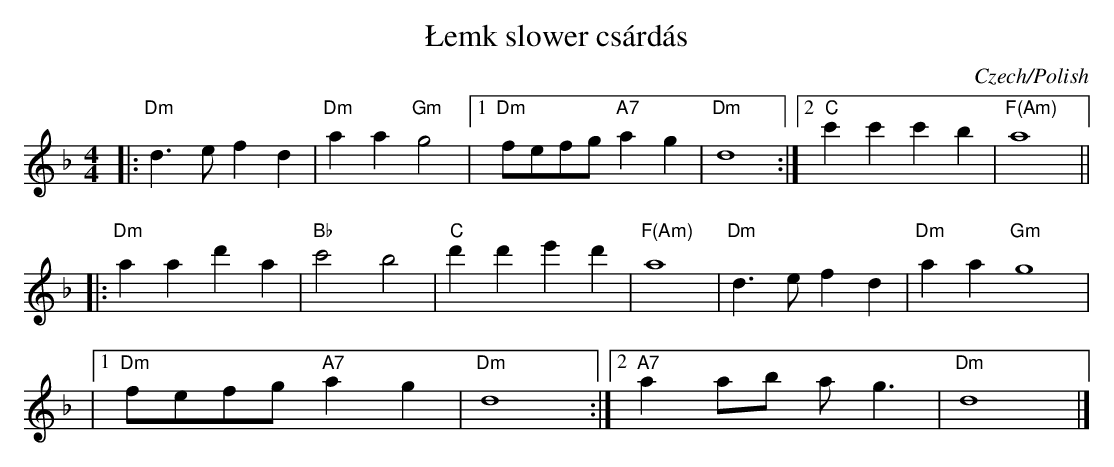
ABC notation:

X:1
T: \/Lemk slower cs\'ard\'as
O: Czech/Polish
M: 4/4
L: 1/8
K: Dm
|: "Dm"d3e f2d2 | "Dm"a2a2 "Gm"g4 \
|1 "Dm"fefg "A7"a2g2 | "Dm"d8 \
:|2 "C"c'2c'2 c'2b2 | "F(Am)"a8 ||
|: "Dm"a2a2 d'2a2 | "Bb"c'4 b4 \
| "C"d'2d'2 e'2d'2 | "F(Am)"a8 \
| "Dm"d3e f2d2 | "Dm"a2a2 "Gm"g8 |
|1 "Dm"fefg "A7"a2g2 | "Dm"d8 \
:|2 "A7"a2ab ag3 | "Dm"d8 |]
